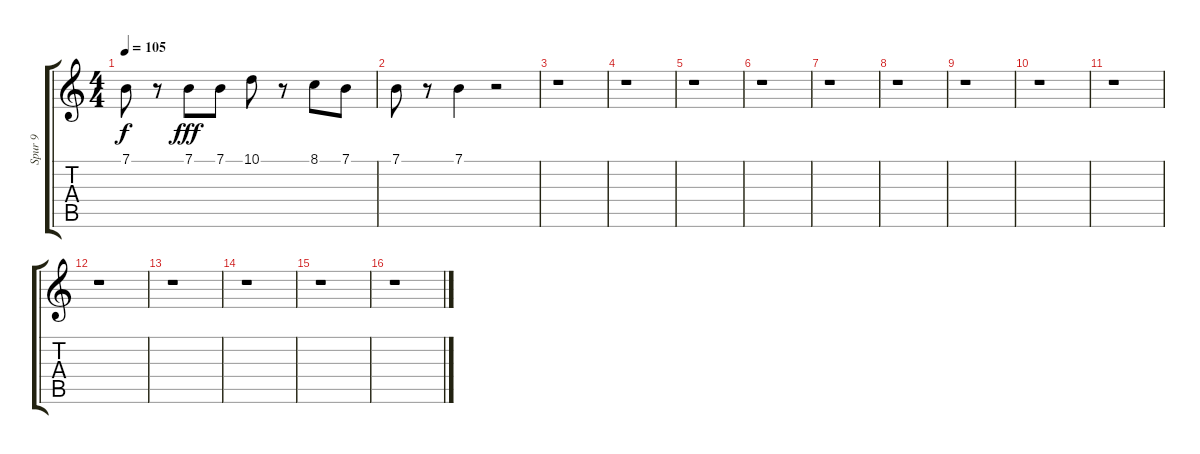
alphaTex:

\track ("Spur 9" "Spur 9") {instrument trumpet}
\staff {score tabs}
\tuning (E4 B3 G3 D3 A2 E2) {hide}
\ts (4 4)
\tempo 105
\clef g2
\ks c
7.1{t}.8{dy f} r.8 7.1.8{dy fff} 7.1.8 10.1.8 r.8 8.1.8 7.1.8 |
7.1.8 r.8 7.1.4 r.2 |
r.1 |
r.1 |
r.1 |
r.1 |
r.1 |
r.1 |
r.1 |
r.1 |
r.1 |
r.1 |
r.1 |
r.1 |
r.1 |
r.1
